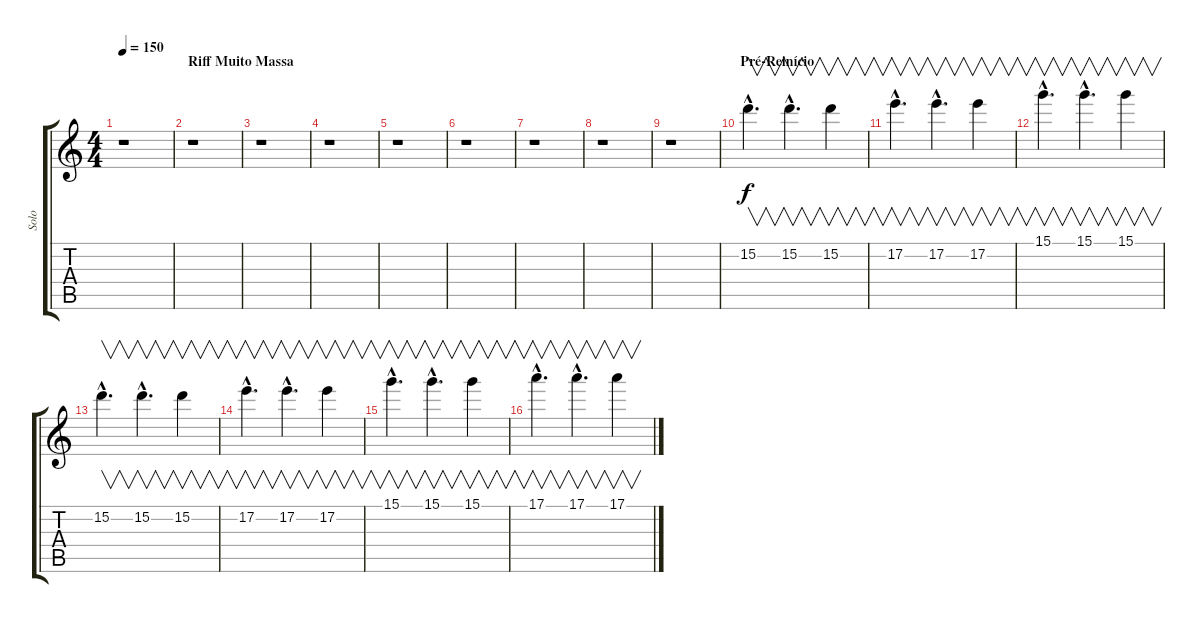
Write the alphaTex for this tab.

\track ("Solo" "Solo") {instrument distortionguitar}
\staff {score tabs}
\tuning (E4 B3 G3 D3 A2 E2) {hide}
\ts (4 4)
\tempo 150
\clef g2
\ks c
r.1{dy f} |
\section ("" "Riff Muito Massa")
r.1 |
r.1 |
r.1 |
r.1 |
r.1 |
r.1 |
r.1 |
r.1 |
\section ("" "Pré-Reinício")
15.2{hac}.4{v d} 15.2{hac}.4{v d} 15.2.4{v} |
17.2{hac}.4{v d} 17.2{hac}.4{v d} 17.2.4{v} |
15.1{hac}.4{v d} 15.1{hac}.4{v d} 15.1.4{v} |
15.2{hac}.4{v d} 15.2{hac}.4{v d} 15.2.4{v} |
17.2{hac}.4{v d} 17.2{hac}.4{v d} 17.2.4{v} |
15.1{hac}.4{v d} 15.1{hac}.4{v d} 15.1.4{v} |
17.1{hac}.4{v d} 17.1{hac}.4{v d} 17.1.4{v}
